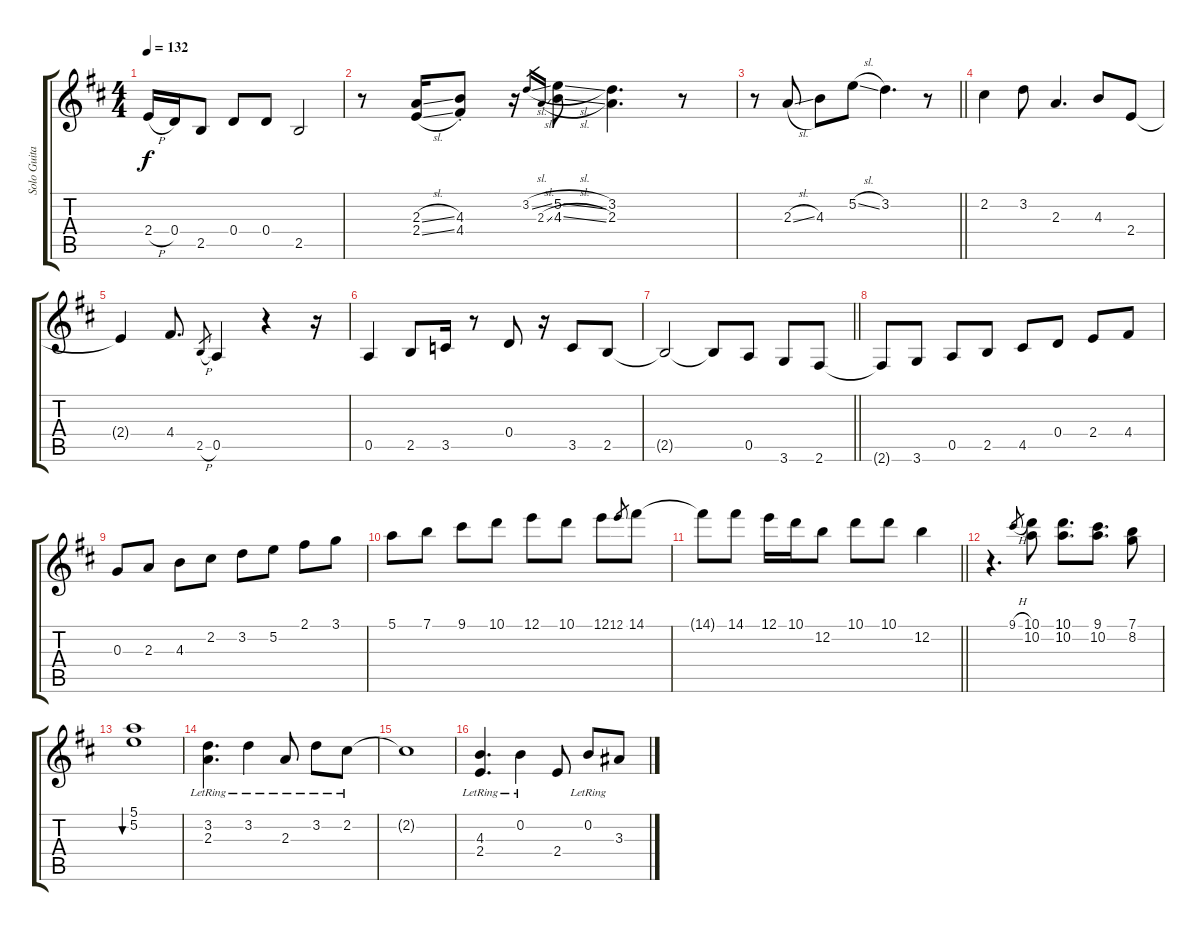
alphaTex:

\track ("Solo Guitar" "Solo Guita") {instrument acousticguitarsteel}
\staff {score tabs}
\tuning (E4 B3 G3 D3 A2 E2) {hide}
\ts (4 4)
\tempo 132
\clef g2
\ks d
2.4{h}.16{dy f} 0.4.16 2.5.8 0.4.8 0.4.8 2.5.2 |
r.8 (2.3{sl} 2.4{sl}).16 (4.3{st} 4.4).8 r.16 3.2{sl}.16{gr} 2.3{sl}.16{gr} (5.2{sl} 4.3{sl}).8 (3.2 2.3).4{d} r.8 |
\barLineRight lightlight
r.8 2.3{sl}.8 4.3.8 5.2{sl}.8 3.2.4{d} r.8 |
2.2.4 3.2.8 2.3.4{d} 4.3.8 2.4.8 |
2.4{t}.4 4.4.8{d} 2.5{h}.8{gr} 0.5.4 r.4 r.16 |
0.5.4 2.5.8 3.5.16 r.8 0.4.8 r.16 3.5.8 2.5.8 |
\barLineRight lightlight
2.5{t}.2 2.5{t}.8 0.5.8 3.6.8 2.6.8 |
2.6{t}.8 3.6.8 0.5.8 2.5.8 4.5.8 0.4.8 2.4.8 4.4.8 |
0.3.8 2.3.8 4.3.8 2.2.8 3.2.8 5.2.8 2.1.8 3.1.8 |
5.1.8 7.1.8 9.1.8 10.1.8 12.1.8 10.1.8 12.1.8 12.1.8{gr} 14.1.8 |
\barLineRight lightlight
14.1{t}.8 14.1.8 12.1.16 10.1.16 12.2.8 10.1.8 10.1.8 12.2.4 |
r.4{d} 9.1{h}.8{gr} (10.1 10.2).8 (10.1 10.2).8{d} (9.1 10.2).8{d} (7.1 8.2).8 |
(5.1 5.2).1{bu 120} |
(3.2{lr} 2.3{lr}).4{d} 3.2{lr}.4 2.3{lr}.8 3.2{lr}.8 2.2{lr}.8 |
2.2{t}.1 |
(4.3{lr} 2.4).4{d} 0.2{lr}.4 2.4.8 0.2{lr}.8 3.3.8
